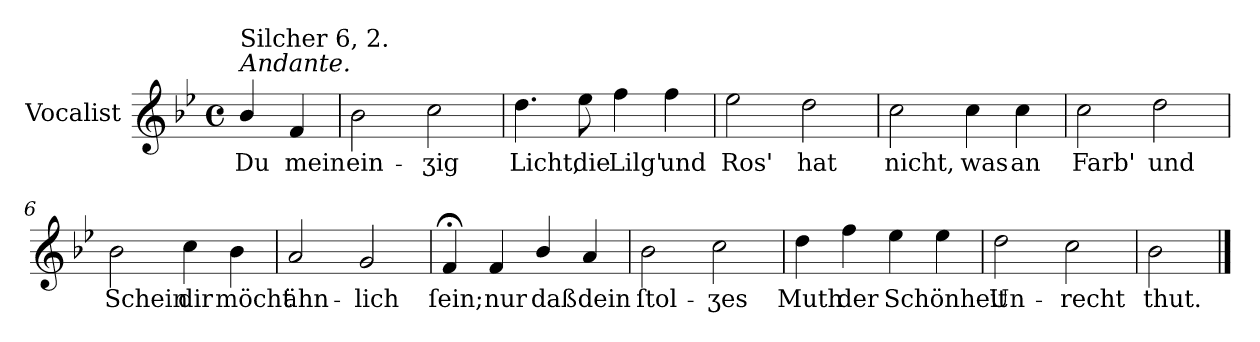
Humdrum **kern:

**kern	**text
*part1	*part1
*staff1	*staff1
*I"Vocalist	*
*k[b-e-]	*
*B-:	*
*M4/4	*
*met(c)	*
=	=
!LO:TX:a:i:t=Andante.	!
!LO:TX:a:t=Silcher 6, 2.	!
4b-/	Du
4f	mein
=1	=1
2b-	ein-
2cc	-ʒig
=2	=2
4.dd	Licht,
8ee-	die
4ff	Lilg'
4ff	und
=3	=3
2ee-	Ros'
2dd	hat
=4	=4
2cc	nicht,
4cc	was
4cc	an
=5	=5
2cc	Farb'
2dd	und
=6	=6
2b-	Schein
4cc	dir
4b-	möcht
=7	=7
2a	ähn-
2g	-lich
=8	=8
4f;<	ſein;
4f	nur
4b-/	daß
4a	dein
=9	=9
2b-	ſtol-
2cc	-ʒes
=10	=10
4dd	Muth
4ff	der
4ee-	Schönheit
4ee-	.
=11	=11
2dd	Un-
2cc	-recht
=12	=12
2b-	thut.
==	==
*-	*-
